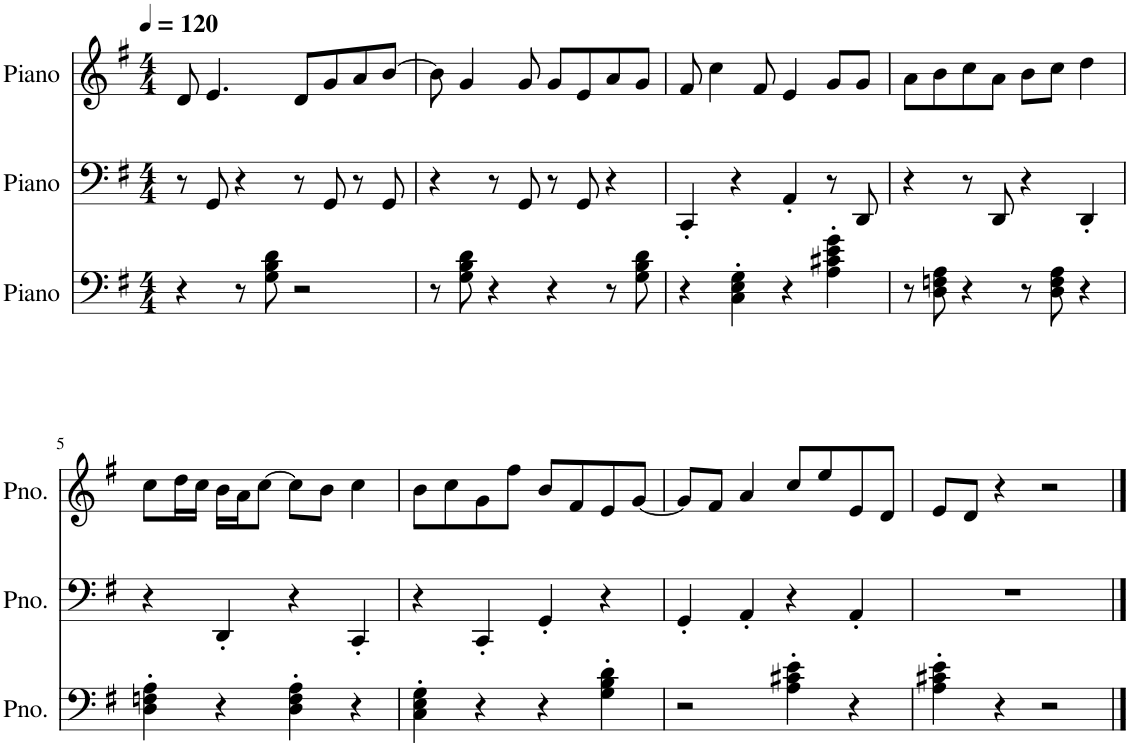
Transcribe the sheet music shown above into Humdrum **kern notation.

**kern	**kern	**kern
*part3	*part2	*part1
*staff3	*staff2	*staff1
*I"Piano	*I"Piano	*I"Piano
*I'Pno.	*I'Pno.	*I'Pno.
*clefF4	*clefF4	*clefG2
*k[f#]	*k[f#]	*k[f#]
*M4/4	*M4/4	*M4/4
*MM120	*MM120	*MM120
=1	=1	=1
4r	8r	8d/
.	8GG/	4.e/
8r	4r	.
8G\ 8B\ 8d\	.	.
2r	8r	8d/L
.	8GG/	8g/
.	8r	8a/
.	8GG/	[8b/J
=2	=2	=2
8r	4r	8b\]
8G\ 8B\ 8d\	.	4g/
4r	8r	.
.	8GG/	8g/
4r	8r	8g/L
.	8GG/	8e/
8r	4r	8a/
8G\ 8B\ 8d\	.	8g/J
=3	=3	=3
4r	4CC'/	8f#/
.	.	4cc\
4C\' 4E\' 4G\'	4r	.
.	.	8f#/
4r	4AA'/	4e/
4A\' 4c#X\' 4e\' 4g\'	8r	8g/L
.	8DD/	8g/J
=4	=4	=4
8r	4r	8a\L
8D\ 8Fn\ 8A\	.	8b\
4r	8r	8cc\
.	8DD/	8a\J
8r	4r	8b\L
8D\ 8F\ 8A\	.	8cc\J
4r	4DD'/	4dd\
!!LO:LB:g=z
=5	=5	=5
4D\' 4Fn\' 4A\'	4r	8cc\L
.	.	16dd\L
.	.	16cc\JJ
4r	4DD'/	16b\LL
.	.	16a\J
.	.	[8cc\J
4D\' 4F\' 4A\'	4r	8cc\L]
.	.	8b\J
4r	4CC'/	4cc\
=6	=6	=6
4C\' 4E\' 4G\'	4r	8b\L
.	.	8cc\
4r	4CC'/	8g\
.	.	8ff#\J
4r	4GG'/	8b/L
.	.	8f#/
4G\' 4B\' 4d\'	4r	8e/
.	.	[8g/J
=7	=7	=7
2r	4GG'/	8g/L]
.	.	8f#/J
.	4AA'/	4a/
4A\' 4c#X\' 4e\'	4r	8cc/L
.	.	8ee/
4r	4AA'/	8e/
.	.	8d/J
=8	=8	=8
4A\' 4c#X\' 4e\'	1r	8e/L
.	.	8d/J
4r	.	4r
2r	.	2r
==	==	==
*-	*-	*-
